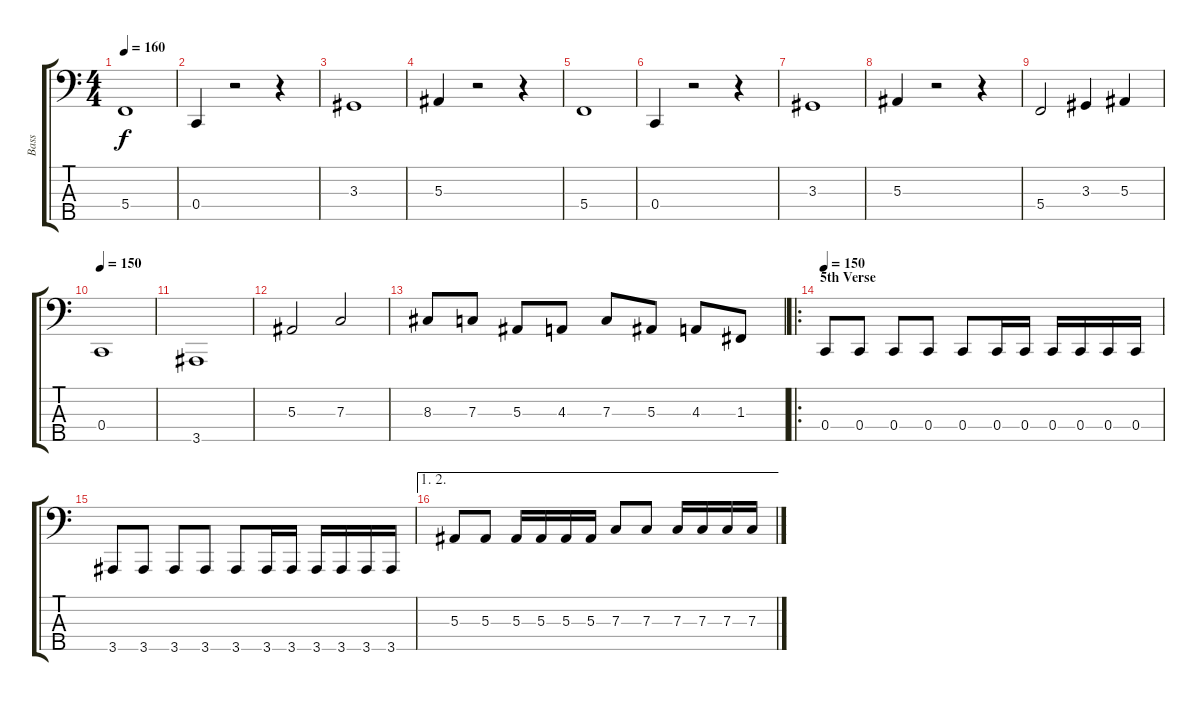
\track ("Bass" "Bass") {instrument electricbassfinger}
\staff {score tabs}
\tuning (Eb2 Bb1 F1 C1 G0) {hide}
\ts (4 4)
\tempo 160
\clef f4
\ks c
5.4.1{dy f} |
0.4.4 r.2 r.4 |
3.3.1 |
5.3.4 r.2 r.4 |
5.4.1 |
0.4.4 r.2 r.4 |
3.3.1 |
5.3.4 r.2 r.4 |
5.4.2 3.3.4 5.3.4 |
\tempo 150
0.4.1 |
3.5.1 |
5.3.2 7.3.2 |
8.3.8 7.3.8 5.3.8 4.3.8 7.3.8 5.3.8 4.3.8 1.3.8 |
\ro
\section ("" "5th Verse")
\tempo 150
0.4.8 0.4.8 0.4.8 0.4.8 0.4.8 0.4.16 0.4.16 0.4.16 0.4.16 0.4.16 0.4.16 |
3.5.8 3.5.8 3.5.8 3.5.8 3.5.8 3.5.16 3.5.16 3.5.16 3.5.16 3.5.16 3.5.16 |
\ae (1 2)
5.3.8 5.3.8 5.3.16 5.3.16 5.3.16 5.3.16 7.3.8 7.3.8 7.3.16 7.3.16 7.3.16 7.3.16
